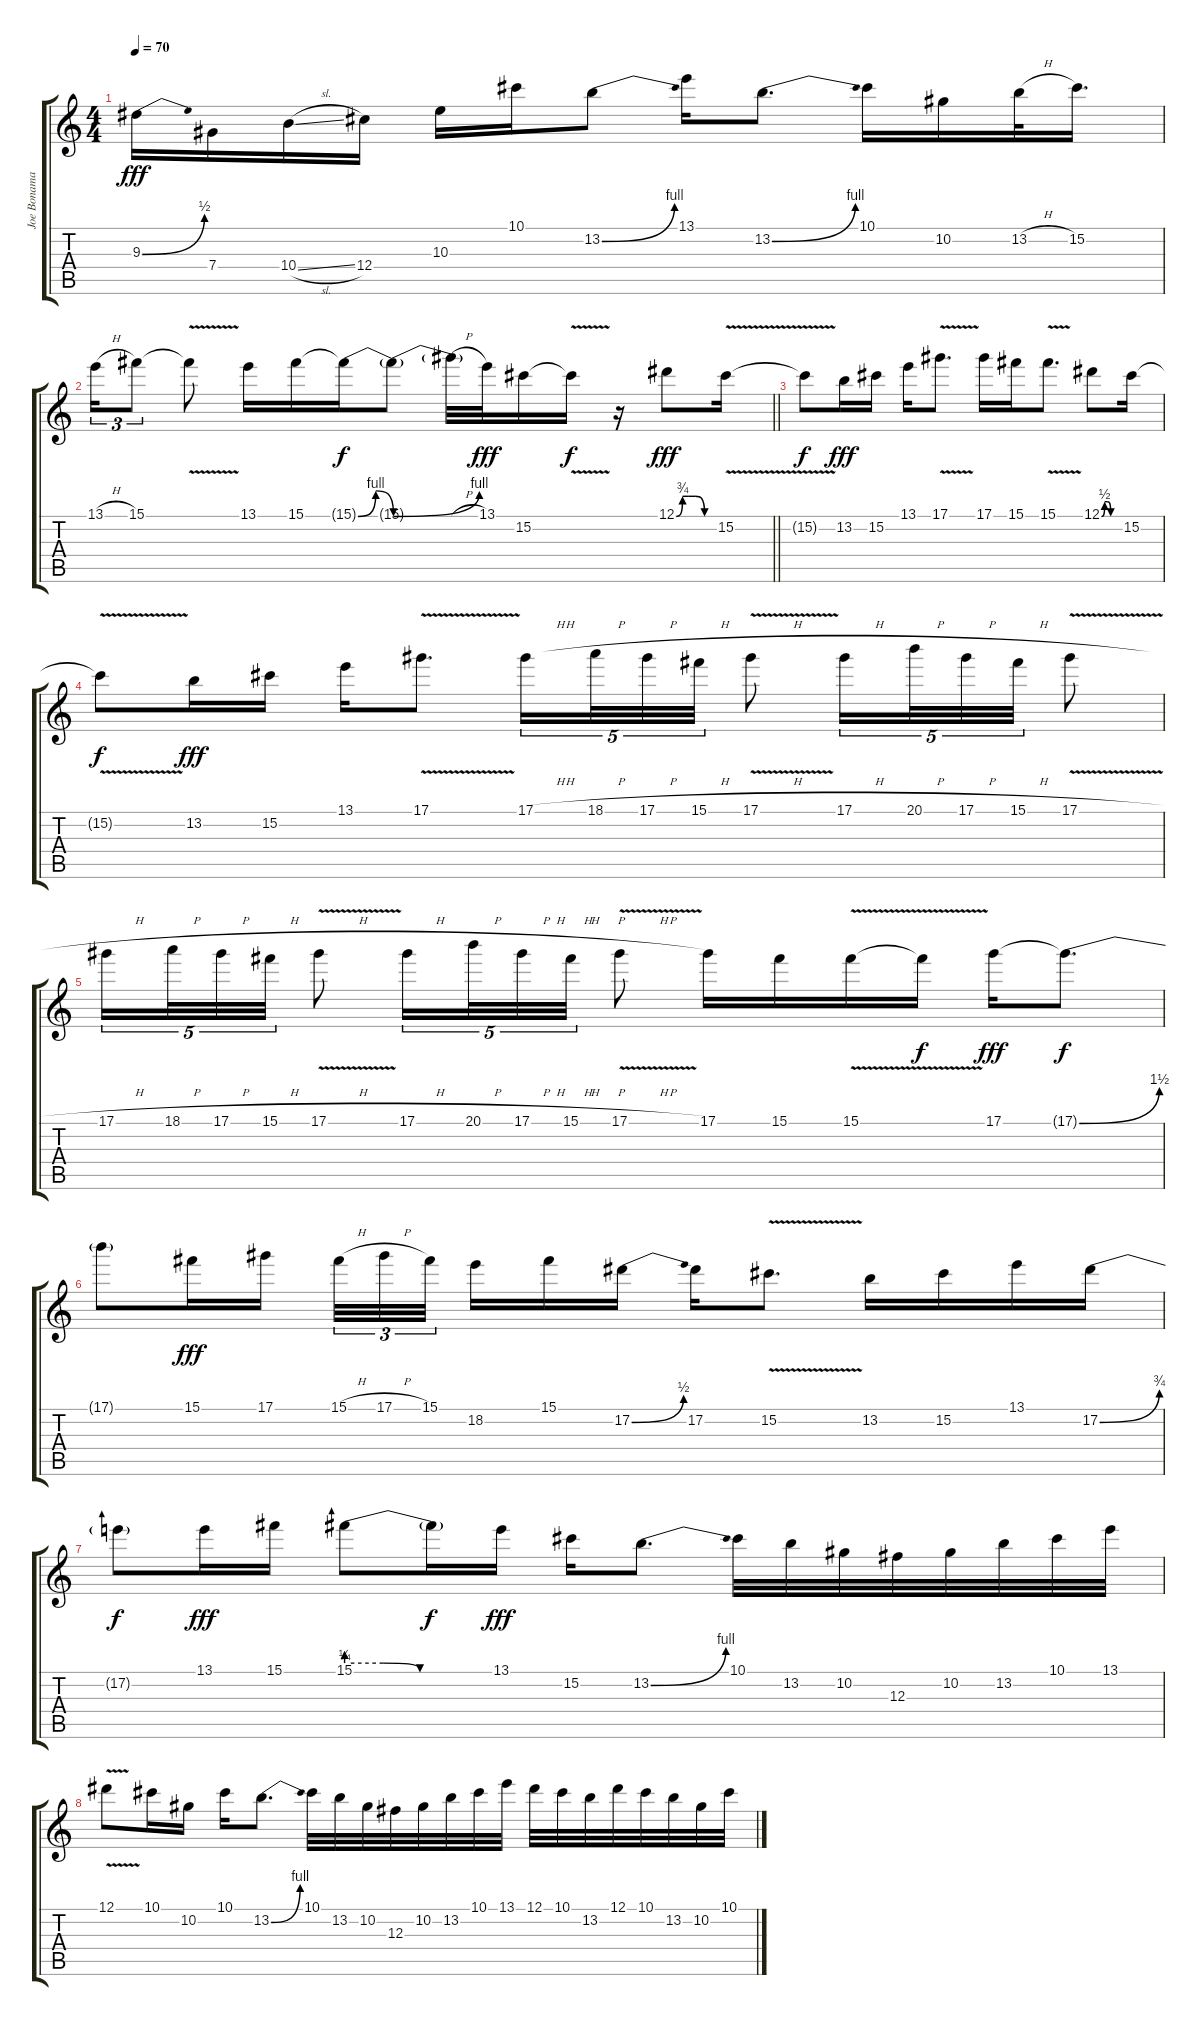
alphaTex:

\track ("Joe Bonamassa - Guitar" "Joe Bonama") {instrument electricguitarclean bank 27}
\staff {score tabs}
\tuning (Eb4 Bb3 Gb3 Db3 Ab2 Eb2) {hide}
\ts (4 4)
\tempo 70
\clef g2
\ks c
9.3{be (bend 0 0 60 2)}.16{dy fff} 7.4.16 10.4{sl}.16 12.4.16 10.3.16 10.1.16 13.2{be (bend 0 0 60 4)}.8 13.1.16 13.2{be (bend 0 0 60 4)}.8{d} 10.1.16 10.2.16 13.2{h}.32 15.2.16{d} |
\barLineRight lightlight
13.1{h}.16{tu (3 2)} 15.1.8{tu (3 2)} 15.1{v t}.8 13.1.16 15.1.16 15.1{be (bendrelease 0 0 15 4 55 4 60 0) t}.16{dy f} 15.1{be (bend 0 0 60 4) t}.8 15.1{h t}.32 13.1.32{dy fff} 15.2.16 15.2{v t}.16{dy f} r.16 12.1{be (custom 0 0 10 3 20 3 30 3 45 0 60 0)}.8{dy fff} 15.2{v}.16 |
15.2{t}.8{dy f} 13.2.16{dy fff} 15.2.16 13.1.16 17.1{v}.8{d} 17.1.16 15.1.16 15.1{v}.8{d} 12.1{be (custom 0 0 10 2 20 2 30 0 60 0)}.8 15.2.16 |
15.2{v t}.8{dy f} 13.2.16{dy fff} 15.2.16 13.1.16 17.1{v}.8{d} 17.1{h}.16{tu (5 4)} 18.1{h}.32{tu (5 4)} 17.1{h}.32{tu (5 4)} 15.1{h}.32{tu (5 4)} 17.1{v h}.8 17.1{h}.16{tu (5 4)} 20.1{h}.32{tu (5 4)} 17.1{h}.32{tu (5 4)} 15.1{h}.32{tu (5 4)} 17.1{v h}.8 |
17.1{h}.16{tu (5 4)} 18.1{h}.32{tu (5 4)} 17.1{h}.32{tu (5 4)} 15.1{h}.32{tu (5 4)} 17.1{v h}.8 17.1{h}.16{tu (5 4)} 20.1{h}.32{tu (5 4)} 17.1{h}.32{tu (5 4)} 15.1{h}.32{tu (5 4)} 17.1{v h}.8 17.1.16 15.1.16 15.1{v}.16 15.1{t}.16{dy f} 17.1.16{dy fff} 17.1{be (bend 0 0 60 6) t}.8{d dy f} |
17.1{t}.8 15.1.16{dy fff} 17.1.16 15.1{h}.32{tu (3 2)} 17.1{h}.32{tu (3 2)} 15.1.32{tu (3 2) beam splitsecondary} 18.2.16 15.1.16 17.2{be (bend 0 0 60 2)}.16 17.2.16 15.2{v}.8{d} 13.2.16 15.2.16 13.1.16 17.2{be (bend 0 0 60 3)}.16 |
17.2{t}.8{dy f} 13.1.16{dy fff} 15.1.16 15.1{be (custom 0 1 15 1 30 0 60 0)}.8 15.1{t}.16{dy f} 13.1.16{dy fff} 15.2.16 13.2{be (bend 0 0 60 4)}.8{d} 10.1.32 13.2.32 10.2.32 12.3.32 10.2.32 13.2.32 10.1.32 13.1.32 |
12.1{v}.8 10.1.16 10.2.16 10.1.16 13.2{be (bend 0 0 60 4)}.8{d} 10.1.32 13.2.32 10.2.32 12.3.32 10.2.32 13.2.32 10.1.32 13.1.32 12.1.32 10.1.32 13.2.32 12.1.32 10.1.32 13.2.32 10.2.32 10.1.32
